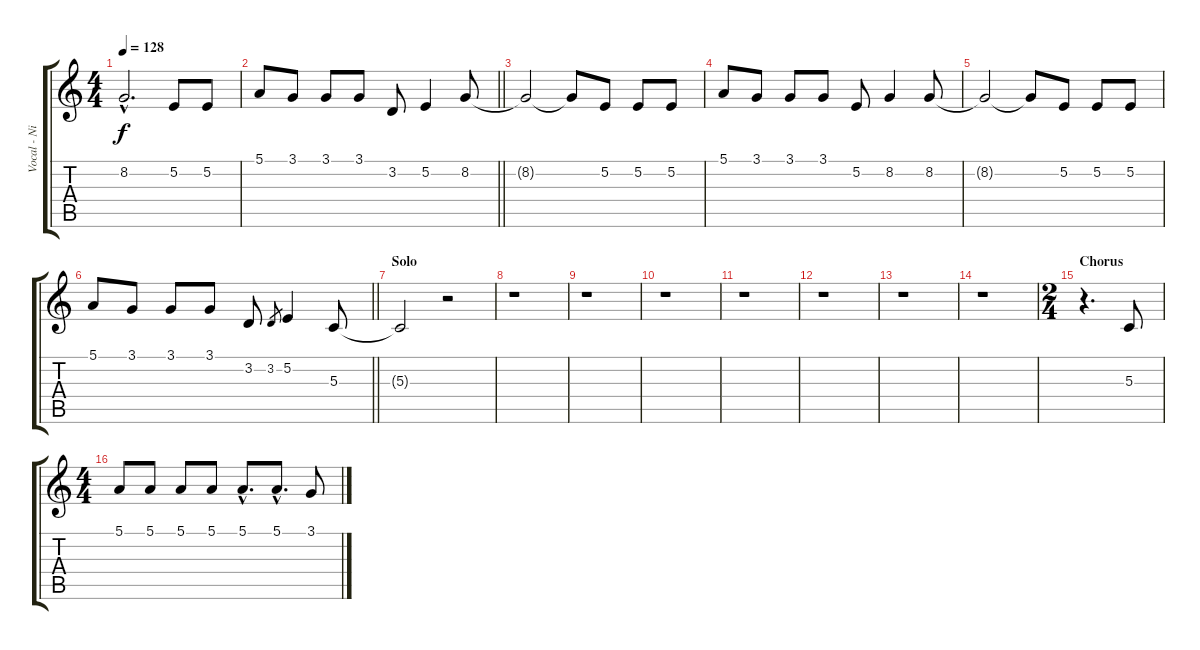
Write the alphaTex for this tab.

\track ("Vocal - Nikola " "Vocal - Ni") {instrument flute}
\staff {score tabs}
\tuning (E4 B3 G3 D3 A2 E2) {hide}
\ts (4 4)
\tempo 128
\clef g2
\ks c
8.2{hac t}.2{d dy f} 5.2.8 5.2.8 |
\barLineRight lightlight
5.1.8 3.1.8 3.1.8 3.1.8 3.2.8 5.2.4 8.2.8 |
8.2{t}.2 8.2{t}.8 5.2.8 5.2.8 5.2.8 |
5.1.8 3.1.8 3.1.8 3.1.8 5.2.8 8.2.4 8.2.8 |
8.2{t}.2 8.2{t}.8 5.2.8 5.2.8 5.2.8 |
\barLineRight lightlight
5.1.8 3.1.8 3.1.8 3.1.8 3.2.8 3.2.8{gr} 5.2.4 5.3.8 |
\section ("" "Solo")
5.3{t}.2 r.2 |
r.1 |
r.1 |
r.1 |
r.1 |
r.1 |
r.1 |
r.1 |
\ts (2 4)
\section ("" "Chorus")
r.4{d} 5.3.8 |
\ts (4 4)
5.1.8 5.1.8 5.1.8 5.1.8 5.1{hac}.8{d} 5.1{hac}.8{d} 3.1.8
